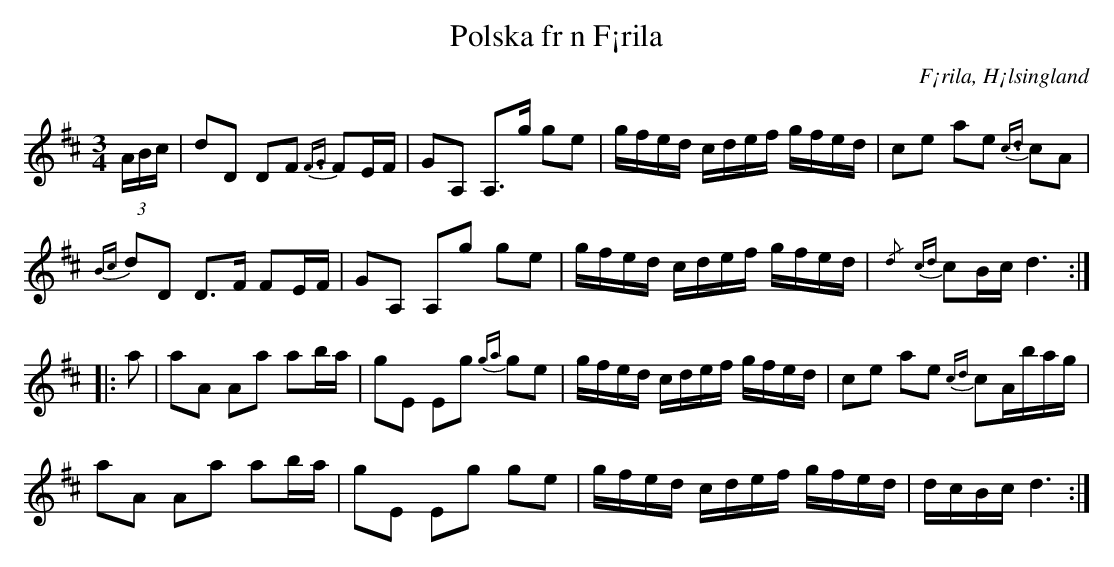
X:1
T:Polska fr n F¡rila
O:F¡rila, H¡lsingland
M:3/4
L:1/16
U:t=turn
K:D
(3ABc | d2D2 D2F2 {F3/2G}F2EF | G2A,2 A,2>g2 g2e2 | gfed cdef gfed | c2e2 a2e2 {c3/2d}c2A2 |
{Bc}d2D2 D2>F2 F2EF | G2A,2 A,2g2 g2e2 | gfed cdef gfed | {/d}{cd}c2Bc d6 ::
a2 | a2A2 A2a2 a2ba | g2E2 E2g2 {ga}g2e2 | gfed cdef gfed | c2e2 a2e2 {cd}c2A5/6b3/6a2/6g2/6 |
a2A2 A2a2 a2ba | g2E2 E2g2 g2e2 | gfed cdef gfed | dcBc d6 :|
